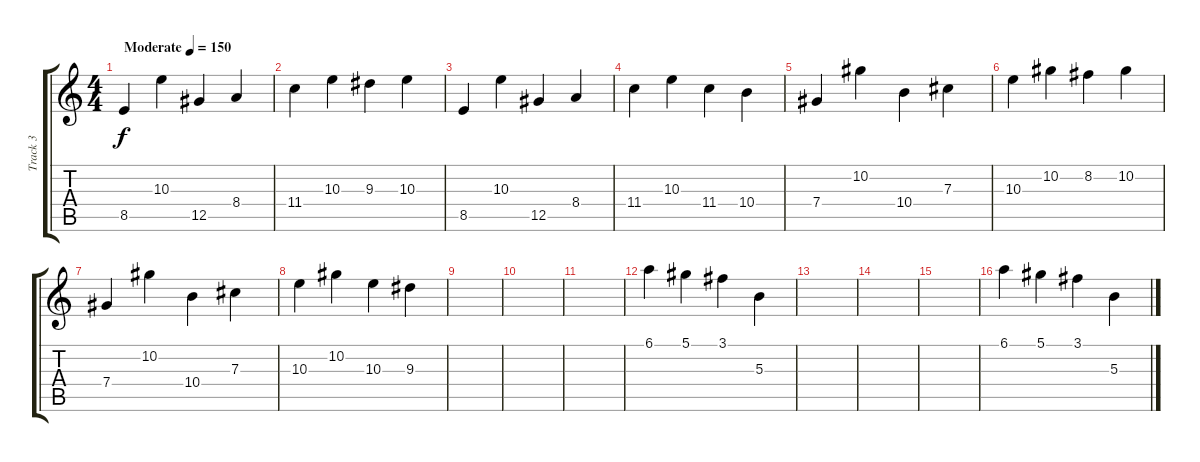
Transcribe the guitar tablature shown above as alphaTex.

\track ("Track 3" "Track 3") {instrument acousticguitarsteel}
\staff {score tabs}
\tuning (Eb4 Bb3 Gb3 Db3 Ab2 Eb2) {hide}
\ts (4 4)
\tempo (150 "Moderate")
\clef g2
\ks c
8.5.4{dy f instrument acousticguitarsteel} 10.3.4 12.5.4 8.4.4 |
11.4.4 10.3.4 9.3.4 10.3.4 |
8.5.4 10.3.4 12.5.4 8.4.4 |
11.4.4 10.3.4 11.4.4 10.4.4 |
7.4.4 10.2.4 10.4.4 7.3.4 |
10.3.4 10.2.4 8.2.4 10.2.4 |
7.4.4 10.2.4 10.4.4 7.3.4 |
10.3.4 10.2.4 10.3.4 9.3.4 |
|
|
|
6.1.4 5.1.4 3.1.4 5.3.4 |
|
|
|
6.1.4 5.1.4 3.1.4 5.3.4
